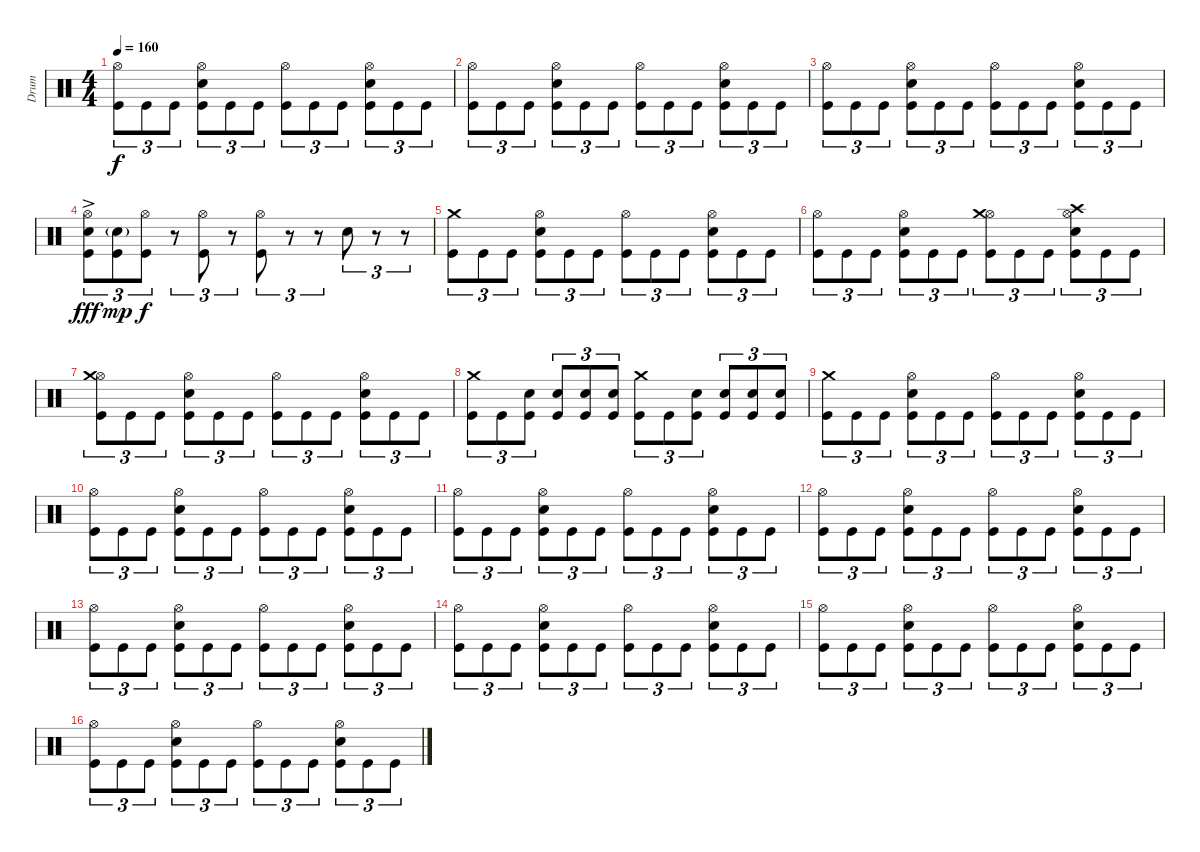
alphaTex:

\track ("Drum" "Drum") {instrument percussion}
\staff {score}
\articulation defaults
\ts (4 4)
\tempo 160
\clef neutral
\ks c
("Hi-Hat (open)" "Kick (hit)").8{tu (3 2) dy f} "Kick (hit)".8{tu (3 2)} "Kick (hit)".8{tu (3 2)} ("Hi-Hat (open)" "Electric Snare (hit)" "Kick (hit)").8{tu (3 2)} "Kick (hit)".8{tu (3 2)} "Kick (hit)".8{tu (3 2)} ("Hi-Hat (open)" "Kick (hit)").8{tu (3 2)} "Kick (hit)".8{tu (3 2)} "Kick (hit)".8{tu (3 2)} ("Hi-Hat (open)" "Electric Snare (hit)" "Kick (hit)").8{tu (3 2)} "Kick (hit)".8{tu (3 2)} "Kick (hit)".8{tu (3 2)} |
("Hi-Hat (open)" "Kick (hit)").8{tu (3 2)} "Kick (hit)".8{tu (3 2)} "Kick (hit)".8{tu (3 2)} ("Hi-Hat (open)" "Electric Snare (hit)" "Kick (hit)").8{tu (3 2)} "Kick (hit)".8{tu (3 2)} "Kick (hit)".8{tu (3 2)} ("Hi-Hat (open)" "Kick (hit)").8{tu (3 2)} "Kick (hit)".8{tu (3 2)} "Kick (hit)".8{tu (3 2)} ("Hi-Hat (open)" "Electric Snare (hit)" "Kick (hit)").8{tu (3 2)} "Kick (hit)".8{tu (3 2)} "Kick (hit)".8{tu (3 2)} |
("Hi-Hat (open)" "Kick (hit)").8{tu (3 2)} "Kick (hit)".8{tu (3 2)} "Kick (hit)".8{tu (3 2)} ("Hi-Hat (open)" "Electric Snare (hit)" "Kick (hit)").8{tu (3 2)} "Kick (hit)".8{tu (3 2)} "Kick (hit)".8{tu (3 2)} ("Hi-Hat (open)" "Kick (hit)").8{tu (3 2)} "Kick (hit)".8{tu (3 2)} "Kick (hit)".8{tu (3 2)} ("Hi-Hat (open)" "Electric Snare (hit)" "Kick (hit)").8{tu (3 2)} "Kick (hit)".8{tu (3 2)} "Kick (hit)".8{tu (3 2)} |
("Hi-Hat (open)" "Electric Snare (hit)"{ac} "Kick (hit)").8{tu (3 2) dy fff} ("Electric Snare (hit)"{g} "Kick (hit)").8{tu (3 2) dy mp} ("Hi-Hat (open)" "Kick (hit)").8{tu (3 2) dy f} r.8{tu (3 2)} ("Hi-Hat (open)" "Kick (hit)").8{tu (3 2)} r.8{tu (3 2)} ("Hi-Hat (open)" "Kick (hit)").8{tu (3 2)} r.8{tu (3 2)} r.8{tu (3 2)} "Electric Snare (hit)".8{tu (3 2)} r.8{tu (3 2)} r.8{tu (3 2)} |
("Crash medium (hit)" "Kick (hit)").8{tu (3 2)} "Kick (hit)".8{tu (3 2)} "Kick (hit)".8{tu (3 2)} ("Hi-Hat (open)" "Electric Snare (hit)" "Kick (hit)").8{tu (3 2)} "Kick (hit)".8{tu (3 2)} "Kick (hit)".8{tu (3 2)} ("Hi-Hat (open)" "Kick (hit)").8{tu (3 2)} "Kick (hit)".8{tu (3 2)} "Kick (hit)".8{tu (3 2)} ("Hi-Hat (open)" "Electric Snare (hit)" "Kick (hit)").8{tu (3 2)} "Kick (hit)".8{tu (3 2)} "Kick (hit)".8{tu (3 2)} |
("Hi-Hat (open)" "Kick (hit)").8{tu (3 2)} "Kick (hit)".8{tu (3 2)} "Kick (hit)".8{tu (3 2)} ("Hi-Hat (open)" "Electric Snare (hit)" "Kick (hit)").8{tu (3 2)} "Kick (hit)".8{tu (3 2)} "Kick (hit)".8{tu (3 2)} ("Hi-Hat (open)" "Crash medium (hit)" "Kick (hit)").8{tu (3 2)} "Kick (hit)".8{tu (3 2)} "Kick (hit)".8{tu (3 2)} ("Hi-Hat (open)" "Crash high (hit)" "Electric Snare (hit)" "Kick (hit)").8{tu (3 2)} "Kick (hit)".8{tu (3 2)} "Kick (hit)".8{tu (3 2)} |
("Hi-Hat (open)" "Crash medium (hit)" "Kick (hit)").8{tu (3 2)} "Kick (hit)".8{tu (3 2)} "Kick (hit)".8{tu (3 2)} ("Hi-Hat (open)" "Electric Snare (hit)" "Kick (hit)").8{tu (3 2)} "Kick (hit)".8{tu (3 2)} "Kick (hit)".8{tu (3 2)} ("Hi-Hat (open)" "Kick (hit)").8{tu (3 2)} "Kick (hit)".8{tu (3 2)} "Kick (hit)".8{tu (3 2)} ("Hi-Hat (open)" "Electric Snare (hit)" "Kick (hit)").8{tu (3 2)} "Kick (hit)".8{tu (3 2)} "Kick (hit)".8{tu (3 2)} |
("Crash medium (hit)" "Kick (hit)").8{tu (3 2)} "Kick (hit)".8{tu (3 2)} ("Electric Snare (hit)" "Kick (hit)").8{tu (3 2)} ("Electric Snare (hit)" "Kick (hit)").8{tu (3 2)} ("Electric Snare (hit)" "Kick (hit)").8{tu (3 2)} ("Electric Snare (hit)" "Kick (hit)").8{tu (3 2)} ("Crash medium (hit)" "Kick (hit)").8{tu (3 2)} "Kick (hit)".8{tu (3 2)} ("Electric Snare (hit)" "Kick (hit)").8{tu (3 2)} ("Electric Snare (hit)" "Kick (hit)").8{tu (3 2)} ("Electric Snare (hit)" "Kick (hit)").8{tu (3 2)} ("Electric Snare (hit)" "Kick (hit)").8{tu (3 2)} |
("Crash medium (hit)" "Kick (hit)").8{tu (3 2)} "Kick (hit)".8{tu (3 2)} "Kick (hit)".8{tu (3 2)} ("Hi-Hat (open)" "Electric Snare (hit)" "Kick (hit)").8{tu (3 2)} "Kick (hit)".8{tu (3 2)} "Kick (hit)".8{tu (3 2)} ("Hi-Hat (open)" "Kick (hit)").8{tu (3 2)} "Kick (hit)".8{tu (3 2)} "Kick (hit)".8{tu (3 2)} ("Hi-Hat (open)" "Electric Snare (hit)" "Kick (hit)").8{tu (3 2)} "Kick (hit)".8{tu (3 2)} "Kick (hit)".8{tu (3 2)} |
("Hi-Hat (open)" "Kick (hit)").8{tu (3 2)} "Kick (hit)".8{tu (3 2)} "Kick (hit)".8{tu (3 2)} ("Hi-Hat (open)" "Electric Snare (hit)" "Kick (hit)").8{tu (3 2)} "Kick (hit)".8{tu (3 2)} "Kick (hit)".8{tu (3 2)} ("Hi-Hat (open)" "Kick (hit)").8{tu (3 2)} "Kick (hit)".8{tu (3 2)} "Kick (hit)".8{tu (3 2)} ("Hi-Hat (open)" "Electric Snare (hit)" "Kick (hit)").8{tu (3 2)} "Kick (hit)".8{tu (3 2)} "Kick (hit)".8{tu (3 2)} |
("Hi-Hat (open)" "Kick (hit)").8{tu (3 2)} "Kick (hit)".8{tu (3 2)} "Kick (hit)".8{tu (3 2)} ("Hi-Hat (open)" "Electric Snare (hit)" "Kick (hit)").8{tu (3 2)} "Kick (hit)".8{tu (3 2)} "Kick (hit)".8{tu (3 2)} ("Hi-Hat (open)" "Kick (hit)").8{tu (3 2)} "Kick (hit)".8{tu (3 2)} "Kick (hit)".8{tu (3 2)} ("Hi-Hat (open)" "Electric Snare (hit)" "Kick (hit)").8{tu (3 2)} "Kick (hit)".8{tu (3 2)} "Kick (hit)".8{tu (3 2)} |
("Hi-Hat (open)" "Kick (hit)").8{tu (3 2)} "Kick (hit)".8{tu (3 2)} "Kick (hit)".8{tu (3 2)} ("Hi-Hat (open)" "Electric Snare (hit)" "Kick (hit)").8{tu (3 2)} "Kick (hit)".8{tu (3 2)} "Kick (hit)".8{tu (3 2)} ("Hi-Hat (open)" "Kick (hit)").8{tu (3 2)} "Kick (hit)".8{tu (3 2)} "Kick (hit)".8{tu (3 2)} ("Hi-Hat (open)" "Electric Snare (hit)" "Kick (hit)").8{tu (3 2)} "Kick (hit)".8{tu (3 2)} "Kick (hit)".8{tu (3 2)} |
("Hi-Hat (open)" "Kick (hit)").8{tu (3 2)} "Kick (hit)".8{tu (3 2)} "Kick (hit)".8{tu (3 2)} ("Hi-Hat (open)" "Electric Snare (hit)" "Kick (hit)").8{tu (3 2)} "Kick (hit)".8{tu (3 2)} "Kick (hit)".8{tu (3 2)} ("Hi-Hat (open)" "Kick (hit)").8{tu (3 2)} "Kick (hit)".8{tu (3 2)} "Kick (hit)".8{tu (3 2)} ("Hi-Hat (open)" "Electric Snare (hit)" "Kick (hit)").8{tu (3 2)} "Kick (hit)".8{tu (3 2)} "Kick (hit)".8{tu (3 2)} |
("Hi-Hat (open)" "Kick (hit)").8{tu (3 2)} "Kick (hit)".8{tu (3 2)} "Kick (hit)".8{tu (3 2)} ("Hi-Hat (open)" "Electric Snare (hit)" "Kick (hit)").8{tu (3 2)} "Kick (hit)".8{tu (3 2)} "Kick (hit)".8{tu (3 2)} ("Hi-Hat (open)" "Kick (hit)").8{tu (3 2)} "Kick (hit)".8{tu (3 2)} "Kick (hit)".8{tu (3 2)} ("Hi-Hat (open)" "Electric Snare (hit)" "Kick (hit)").8{tu (3 2)} "Kick (hit)".8{tu (3 2)} "Kick (hit)".8{tu (3 2)} |
("Hi-Hat (open)" "Kick (hit)").8{tu (3 2)} "Kick (hit)".8{tu (3 2)} "Kick (hit)".8{tu (3 2)} ("Hi-Hat (open)" "Electric Snare (hit)" "Kick (hit)").8{tu (3 2)} "Kick (hit)".8{tu (3 2)} "Kick (hit)".8{tu (3 2)} ("Hi-Hat (open)" "Kick (hit)").8{tu (3 2)} "Kick (hit)".8{tu (3 2)} "Kick (hit)".8{tu (3 2)} ("Hi-Hat (open)" "Electric Snare (hit)" "Kick (hit)").8{tu (3 2)} "Kick (hit)".8{tu (3 2)} "Kick (hit)".8{tu (3 2)} |
("Hi-Hat (open)" "Kick (hit)").8{tu (3 2)} "Kick (hit)".8{tu (3 2)} "Kick (hit)".8{tu (3 2)} ("Hi-Hat (open)" "Electric Snare (hit)" "Kick (hit)").8{tu (3 2)} "Kick (hit)".8{tu (3 2)} "Kick (hit)".8{tu (3 2)} ("Hi-Hat (open)" "Kick (hit)").8{tu (3 2)} "Kick (hit)".8{tu (3 2)} "Kick (hit)".8{tu (3 2)} ("Hi-Hat (open)" "Electric Snare (hit)" "Kick (hit)").8{tu (3 2)} "Kick (hit)".8{tu (3 2)} "Kick (hit)".8{tu (3 2)}
